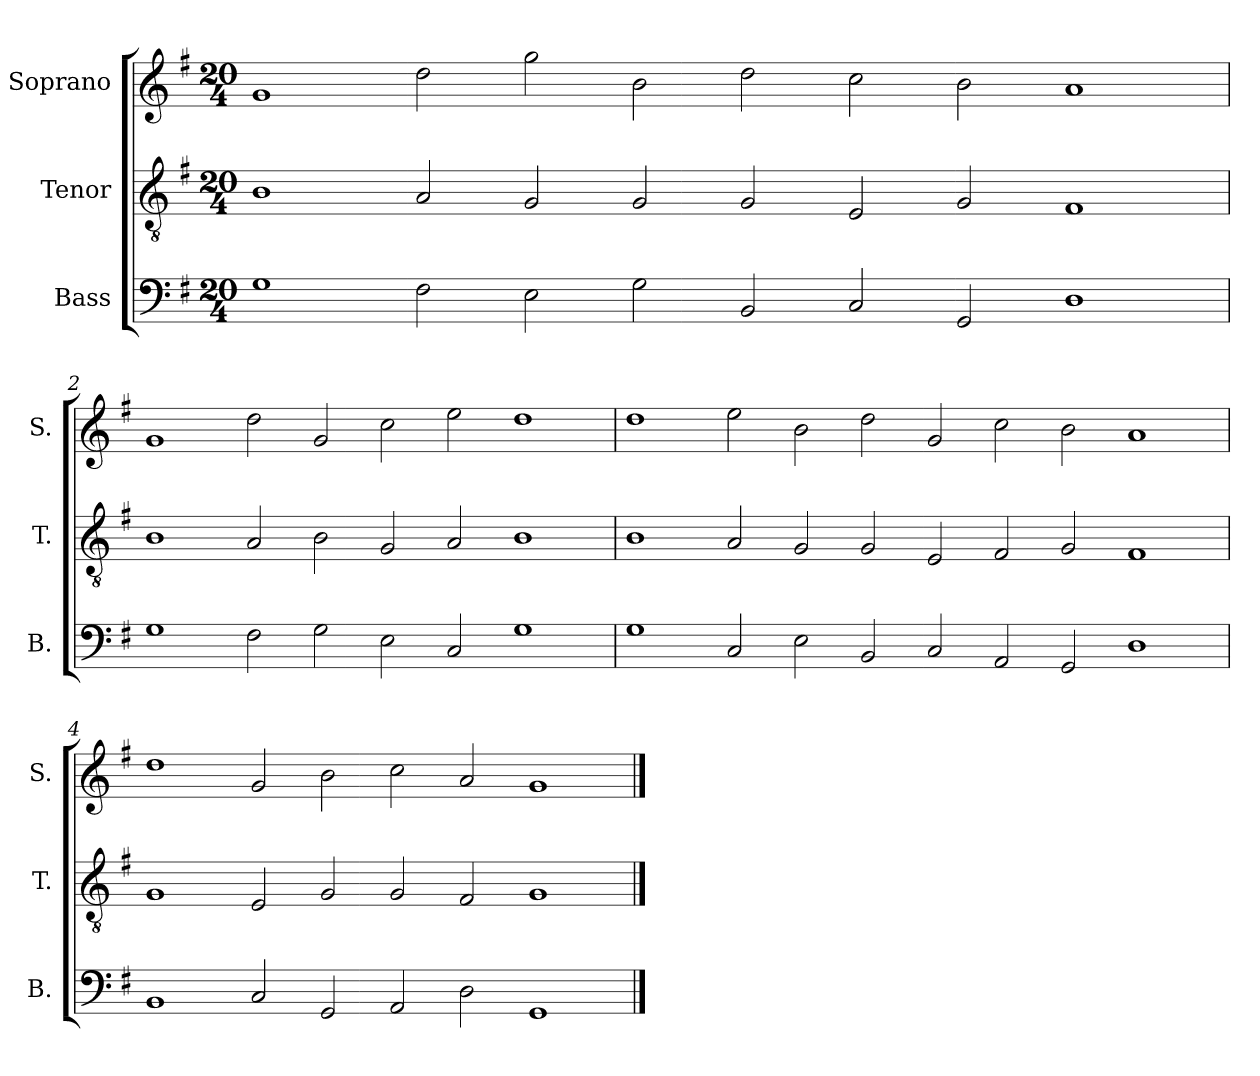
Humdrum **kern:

**kern	**kern	**kern
*part3	*part2	*part1
*staff3	*staff2	*staff1
*I"Bass	*I"Tenor	*I"Soprano
*I'B.	*I'T.	*I'S.
*clefF4	*clefGv2	*clefG2
*k[f#]	*k[f#]	*k[f#]
*G:	*G:	*G:
*M20/4	*M20/4	*M20/4
=1	=1	=1
1G	1B	1g
2F#\	2A/	2dd\
2E\	2G/	2gg\
2G\	2G/	2b\
2BB/	2G/	2dd\
2C/	2E/	2cc\
2GG/	2G/	2b\
1D	1F#	1a
=2	=2	=2
1G	1B	1g
2F#\	2A/	2dd\
2G\	2B\	2g/
2E\	2G/	2cc\
2C/	2A/	2ee\
1G	1B	1dd
=3	=3	=3
1G	1B	1dd
2C/	2A/	2ee\
2E\	2G/	2b\
2BB/	2G/	2dd\
2C/	2E/	2g/
2AA/	2F#/	2cc\
2GG/	2G/	2b\
1D	1F#	1a
=4	=4	=4
1BB	1G	1dd
2C/	2E/	2g/
2GG/	2G/	2b\
2AA/	2G/	2cc\
2D\	2F#/	2a/
1GG	1G	1g
==	==	==
*-	*-	*-
